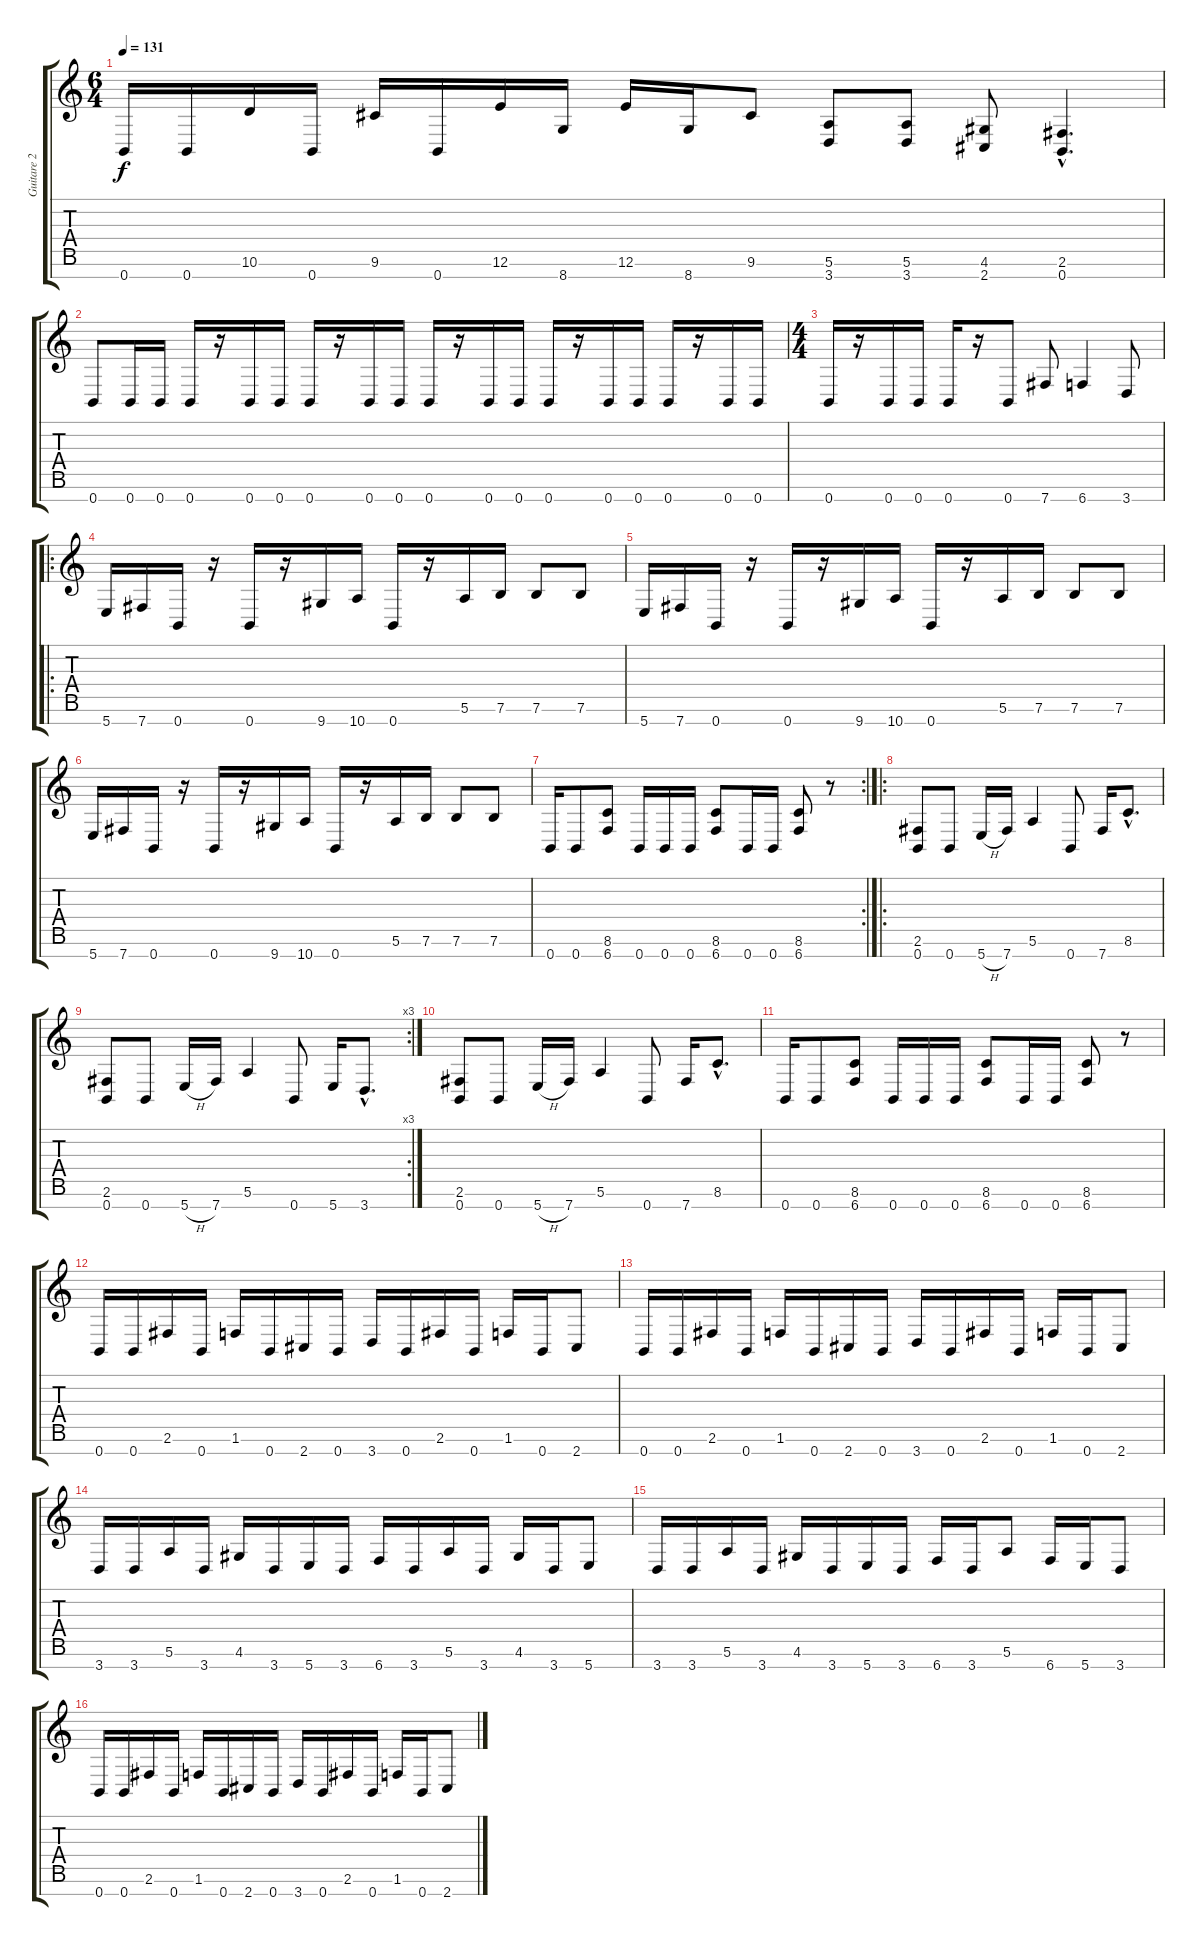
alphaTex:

\track ("Guitare 2" "Guitare 2") {instrument distortionguitar}
\staff {score tabs}
\tuning (E4 B3 G3 D3 A2 E2 B1) {hide}
\ts (6 4)
\tempo 131
\clef g2
\ks c
0.7.16{dy f} 0.7.16 10.6.16 0.7.16 9.6.16 0.7.16 12.6.16 8.7.16 12.6.16 8.7.16 9.6.8 (5.6 3.7).8 (5.6 3.7).8 (4.6 2.7).8 (2.6{hac} 0.7{hac}).4{d} |
0.7.8 0.7.16 0.7.16 0.7.16 r.16 0.7.16 0.7.16 0.7.16 r.16 0.7.16 0.7.16 0.7.16 r.16 0.7.16 0.7.16 0.7.16 r.16 0.7.16 0.7.16 0.7.16 r.16 0.7.16 0.7.16 |
\ts (4 4)
0.7.16 r.16 0.7.16 0.7.16 0.7.16 r.16 0.7.8 7.7.8 6.7.4 3.7.8 |
\ro
5.7.16 7.7.16 0.7.16 r.16 0.7.16 r.16 9.7.16 10.7.16 0.7.16 r.16 5.6.16 7.6.16 7.6.8 7.6.8 |
5.7.16 7.7.16 0.7.16 r.16 0.7.16 r.16 9.7.16 10.7.16 0.7.16 r.16 5.6.16 7.6.16 7.6.8 7.6.8 |
5.7.16 7.7.16 0.7.16 r.16 0.7.16 r.16 9.7.16 10.7.16 0.7.16 r.16 5.6.16 7.6.16 7.6.8 7.6.8 |
\rc 2
0.7.16 0.7.8 (8.6 6.7).8 0.7.16 0.7.16 0.7.16 (8.6 6.7).8 0.7.16 0.7.16 (8.6 6.7).8 r.8 |
\ro
(2.6 0.7).8 0.7.8 5.7{h}.16 7.7.16 5.6.4 0.7.8 7.7.16 8.6{hac}.8{d} |
\rc 3
(2.6 0.7).8 0.7.8 5.7{h}.16 7.7.16 5.6.4 0.7.8 5.7.16 3.7{hac}.8{d} |
(2.6 0.7).8 0.7.8 5.7{h}.16 7.7.16 5.6.4 0.7.8 7.7.16 8.6{hac}.8{d} |
0.7.16 0.7.8 (8.6 6.7).8 0.7.16 0.7.16 0.7.16 (8.6 6.7).8 0.7.16 0.7.16 (8.6 6.7).8 r.8 |
0.7.16 0.7.16 2.6.16 0.7.16 1.6.16 0.7.16 2.7.16 0.7.16 3.7.16 0.7.16 2.6.16 0.7.16 1.6.16 0.7.16 2.7.8 |
0.7.16 0.7.16 2.6.16 0.7.16 1.6.16 0.7.16 2.7.16 0.7.16 3.7.16 0.7.16 2.6.16 0.7.16 1.6.16 0.7.16 2.7.8 |
3.7.16 3.7.16 5.6.16 3.7.16 4.6.16 3.7.16 5.7.16 3.7.16 6.7.16 3.7.16 5.6.16 3.7.16 4.6.16 3.7.16 5.7.8 |
3.7.16 3.7.16 5.6.16 3.7.16 4.6.16 3.7.16 5.7.16 3.7.16 6.7.16 3.7.16 5.6.8 6.7.16 5.7.16 3.7.8 |
0.7.16 0.7.16 2.6.16 0.7.16 1.6.16 0.7.16 2.7.16 0.7.16 3.7.16 0.7.16 2.6.16 0.7.16 1.6.16 0.7.16 2.7.8
